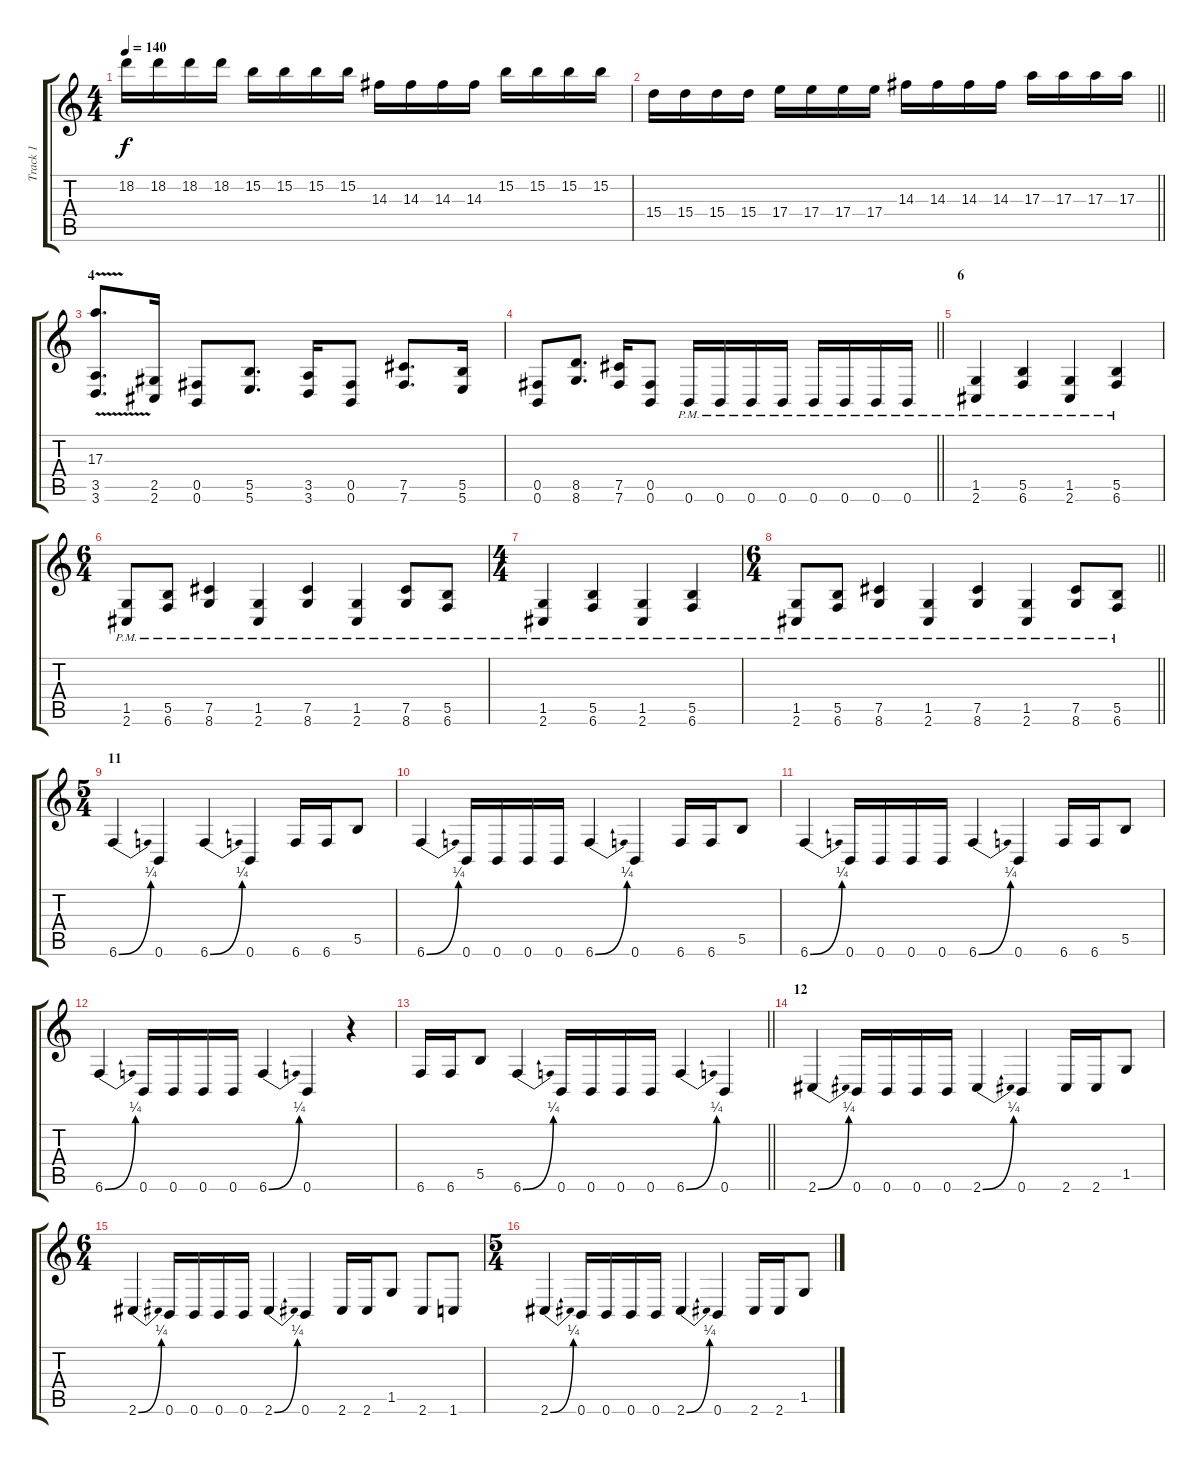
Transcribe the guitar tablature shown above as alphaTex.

\track ("Track 1" "Track 1") {instrument distortionguitar}
\staff {score tabs}
\tuning (Db4 Ab3 E3 B2 Gb2 B1) {hide}
\ts (4 4)
\tempo 140
\clef g2
\ks c
18.2.16{dy f} 18.2.16 18.2.16 18.2.16 15.2.16 15.2.16 15.2.16 15.2.16 14.3.16 14.3.16 14.3.16 14.3.16 15.2.16 15.2.16 15.2.16 15.2.16 |
\barLineRight lightlight
15.4.16 15.4.16 15.4.16 15.4.16 17.4.16 17.4.16 17.4.16 17.4.16 14.3.16 14.3.16 14.3.16 14.3.16 17.3.16 17.3.16 17.3.16 17.3.16 |
\section ("" "4")
(17.3{v} 3.5 3.6).8{d} (2.5 2.6).16 (0.5 0.6).8 (5.5 5.6).8{d} (3.5 3.6).16 (0.5 0.6).8 (7.5 7.6).8{d} (5.5 5.6).16 |
\barLineRight lightlight
(0.5 0.6).8 (8.5 8.6).8{d} (7.5 7.6).16 (0.5 0.6).8 0.6{pm}.16 0.6{pm}.16 0.6{pm}.16 0.6{pm}.16 0.6{pm}.16 0.6{pm}.16 0.6{pm}.16 0.6{pm}.16 |
\section ("" "6")
(1.5{pm} 2.6{pm}).4 (5.5{pm} 6.6{pm}).4 (1.5{pm} 2.6{pm}).4 (5.5{pm} 6.6{pm}).4 |
\ts (6 4)
(1.5{pm} 2.6{pm}).8 (5.5{pm} 6.6{pm}).8 (7.5{pm} 8.6{pm}).4 (1.5{pm} 2.6{pm}).4 (7.5{pm} 8.6{pm}).4 (1.5{pm} 2.6{pm}).4 (7.5{pm} 8.6{pm}).8 (5.5{pm} 6.6{pm}).8 |
\ts (4 4)
(1.5{pm} 2.6{pm}).4 (5.5{pm} 6.6{pm}).4 (1.5{pm} 2.6{pm}).4 (5.5{pm} 6.6{pm}).4 |
\ts (6 4)
\barLineRight lightlight
(1.5{pm} 2.6{pm}).8 (5.5{pm} 6.6{pm}).8 (7.5{pm} 8.6{pm}).4 (1.5{pm} 2.6{pm}).4 (7.5{pm} 8.6{pm}).4 (1.5{pm} 2.6{pm}).4 (7.5{pm} 8.6{pm}).8 (5.5{pm} 6.6{pm}).8 |
\ts (5 4)
\section ("" "11")
6.6{be (bend 0 0 60 1)}.4 0.6.4 6.6{be (bend 0 0 60 1)}.4 0.6.4 6.6.16 6.6.16 5.5.8 |
6.6{be (bend 0 0 60 1)}.4 0.6.16 0.6.16 0.6.16 0.6.16 6.6{be (bend 0 0 60 1)}.4 0.6.4 6.6.16 6.6.16 5.5.8 |
6.6{be (bend 0 0 60 1)}.4 0.6.16 0.6.16 0.6.16 0.6.16 6.6{be (bend 0 0 60 1)}.4 0.6.4 6.6.16 6.6.16 5.5.8 |
6.6{be (bend 0 0 60 1)}.4 0.6.16 0.6.16 0.6.16 0.6.16 6.6{be (bend 0 0 60 1)}.4 0.6.4 r.4 |
\barLineRight lightlight
6.6.16 6.6.16 5.5.8 6.6{be (bend 0 0 60 1)}.4 0.6.16 0.6.16 0.6.16 0.6.16 6.6{be (bend 0 0 60 1)}.4 0.6.4 |
\section ("" "12")
2.6{be (bend 0 0 60 1)}.4 0.6.16 0.6.16 0.6.16 0.6.16 2.6{be (bend 0 0 60 1)}.4 0.6.4 2.6.16 2.6.16 1.5.8 |
\ts (6 4)
2.6{be (bend 0 0 60 1)}.4 0.6.16 0.6.16 0.6.16 0.6.16 2.6{be (bend 0 0 60 1)}.4 0.6.4 2.6.16 2.6.16 1.5.8 2.6.8 1.6.8 |
\ts (5 4)
2.6{be (bend 0 0 60 1)}.4 0.6.16 0.6.16 0.6.16 0.6.16 2.6{be (bend 0 0 60 1)}.4 0.6.4 2.6.16 2.6.16 1.5.8
